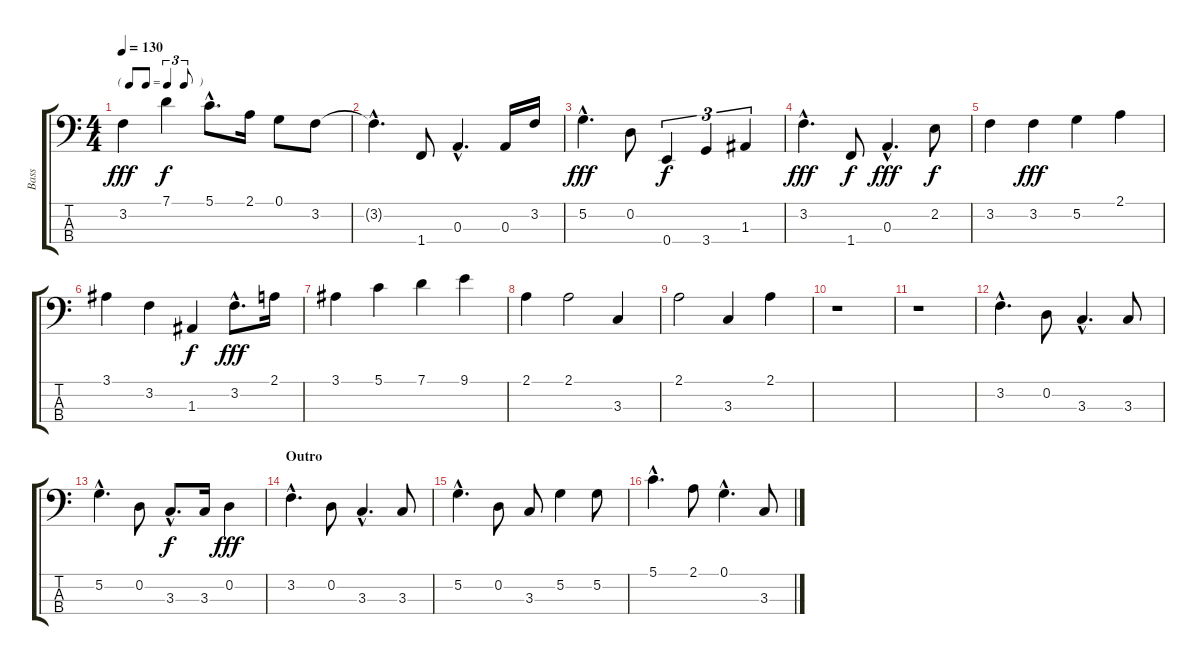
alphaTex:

\track ("Bass" "Bass") {instrument electricbassfinger}
\staff {score tabs}
\tuning (G2 D2 A1 E1) {hide}
\ts (4 4)
\tf triplet8th
\tempo 130
\clef f4
\ks c
3.2.4{dy fff} 7.1.4{dy f} 5.1{hac}.8{d} 2.1.16 0.1.8 3.2.8 |
3.2{hac t}.4{d} 1.4.8 0.3{hac}.4{d} 0.3.16 3.2.16 |
5.2{hac}.4{d dy fff} 0.2.8 0.4.4{tu (3 2) dy f} 3.4.4{tu (3 2)} 1.3.4{tu (3 2)} |
3.2{hac}.4{d dy fff} 1.4.8{dy f} 0.3{hac}.4{d dy fff} 2.2.8{dy f} |
3.2.4 3.2.4{dy fff} 5.2.4 2.1.4 |
3.1.4 3.2.4 1.3.4{dy f} 3.2{hac}.8{d dy fff} 2.1.16 |
3.1.4 5.1.4 7.1.4 9.1.4 |
2.1.4 2.1.2 3.3.4 |
2.1.2 3.3.4 2.1.4 |
r.1 |
r.1 |
3.2{hac}.4{d} 0.2.8 3.3{hac}.4{d} 3.3.8 |
5.2{hac}.4{d} 0.2.8 3.3{hac}.8{d dy f} 3.3.16 0.2.4{dy fff} |
\section ("" "Outro")
3.2{hac}.4{d} 0.2.8 3.3{hac}.4{d} 3.3.8 |
5.2{hac}.4{d} 0.2.8 3.3.8 5.2.4 5.2.8 |
5.1{hac}.4{d} 2.1.8 0.1{hac}.4{d} 3.3.8
